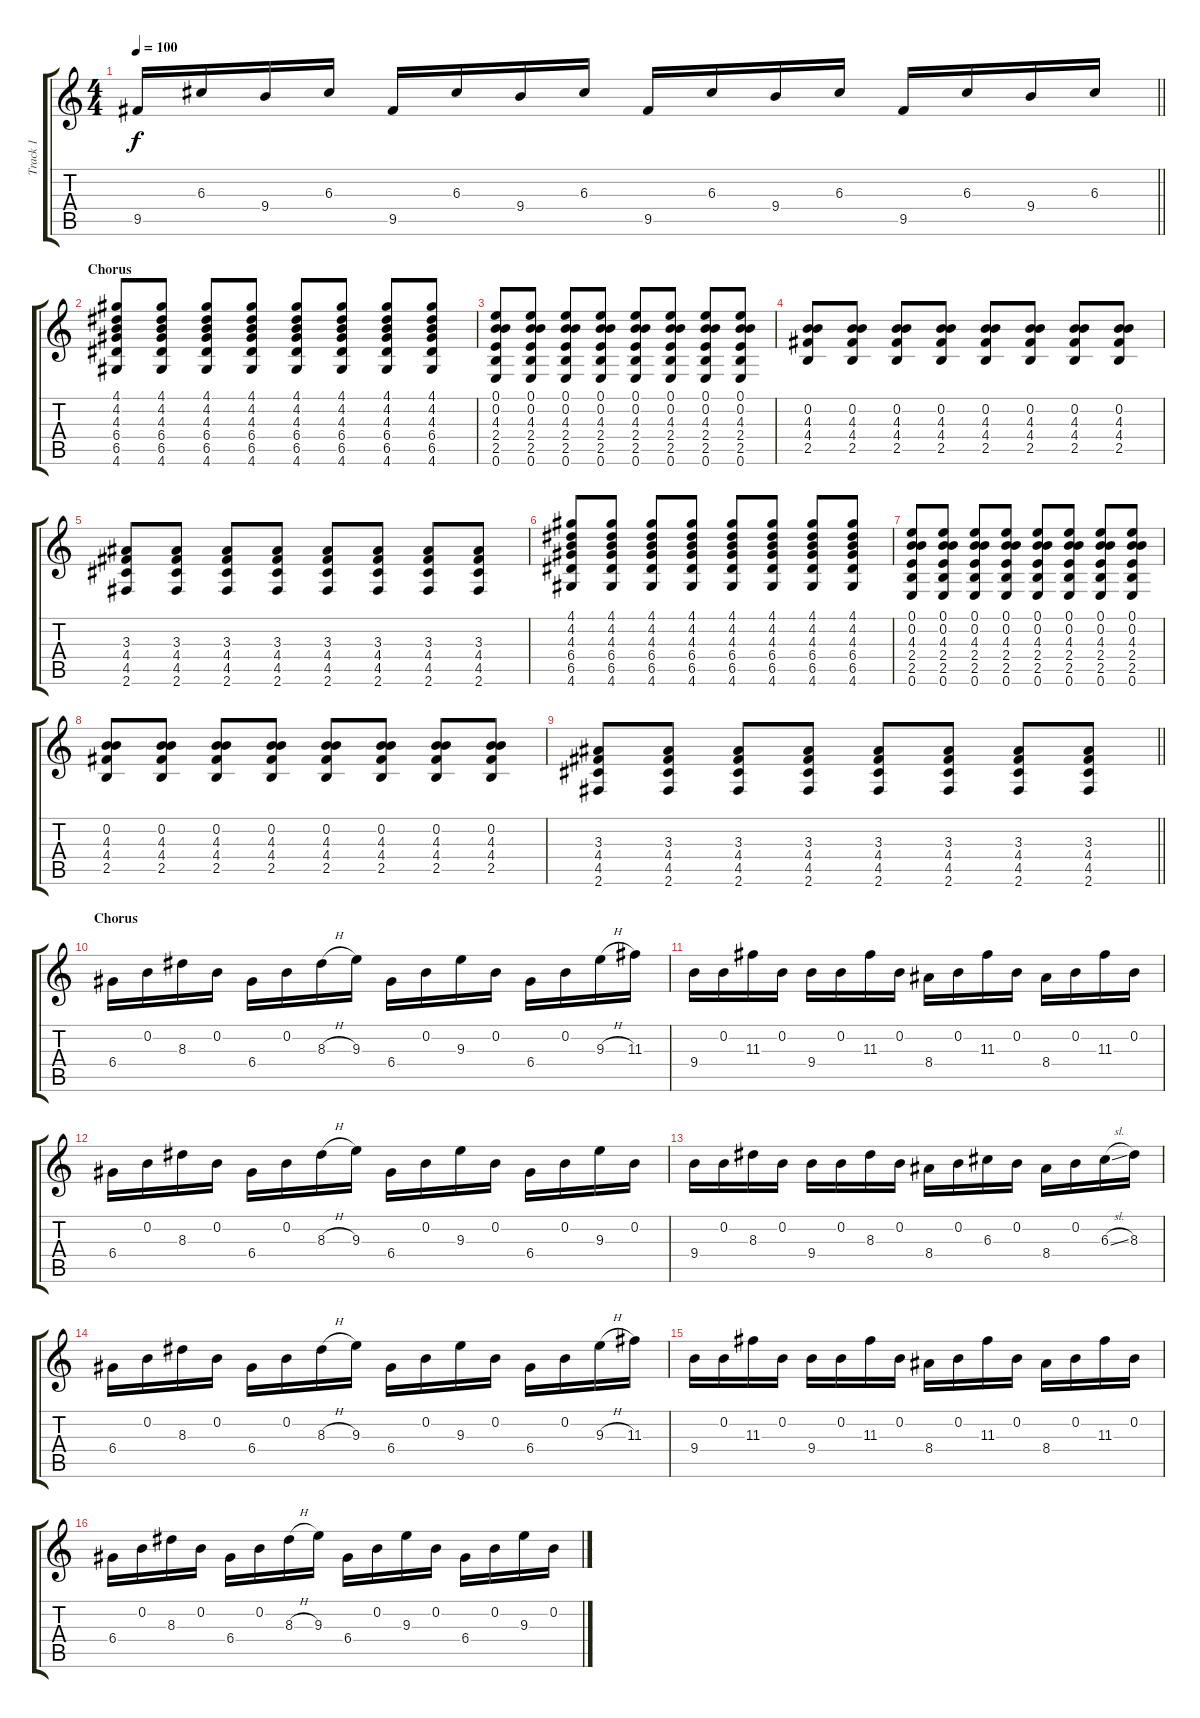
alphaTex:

\track ("Track 1" "Track 1") {instrument acousticguitarsteel}
\staff {score tabs}
\tuning (E4 B3 G3 D3 A2 E2) {hide}
\ts (4 4)
\tempo 100
\clef g2
\barLineRight lightlight
\ks c
9.5.16{dy f} 6.3.16 9.4.16 6.3.16 9.5.16 6.3.16 9.4.16 6.3.16 9.5.16 6.3.16 9.4.16 6.3.16 9.5.16 6.3.16 9.4.16 6.3.16 |
\section ("" "Chorus")
(4.1 4.2 4.3 6.4 6.5 4.6).8 (4.1 4.2 4.3 6.4 6.5 4.6).8 (4.1 4.2 4.3 6.4 6.5 4.6).8 (4.1 4.2 4.3 6.4 6.5 4.6).8 (4.1 4.2 4.3 6.4 6.5 4.6).8 (4.1 4.2 4.3 6.4 6.5 4.6).8 (4.1 4.2 4.3 6.4 6.5 4.6).8 (4.1 4.2 4.3 6.4 6.5 4.6).8 |
(0.1 0.2 4.3 2.4 2.5 0.6).8 (0.1 0.2 4.3 2.4 2.5 0.6).8 (0.1 0.2 4.3 2.4 2.5 0.6).8 (0.1 0.2 4.3 2.4 2.5 0.6).8 (0.1 0.2 4.3 2.4 2.5 0.6).8 (0.1 0.2 4.3 2.4 2.5 0.6).8 (0.1 0.2 4.3 2.4 2.5 0.6).8 (0.1 0.2 4.3 2.4 2.5 0.6).8 |
(0.2 4.3 4.4 2.5).8 (0.2 4.3 4.4 2.5).8 (0.2 4.3 4.4 2.5).8 (0.2 4.3 4.4 2.5).8 (0.2 4.3 4.4 2.5).8 (0.2 4.3 4.4 2.5).8 (0.2 4.3 4.4 2.5).8 (0.2 4.3 4.4 2.5).8 |
(3.3 4.4 4.5 2.6).8 (3.3 4.4 4.5 2.6).8 (3.3 4.4 4.5 2.6).8 (3.3 4.4 4.5 2.6).8 (3.3 4.4 4.5 2.6).8 (3.3 4.4 4.5 2.6).8 (3.3 4.4 4.5 2.6).8 (3.3 4.4 4.5 2.6).8 |
(4.1 4.2 4.3 6.4 6.5 4.6).8 (4.1 4.2 4.3 6.4 6.5 4.6).8 (4.1 4.2 4.3 6.4 6.5 4.6).8 (4.1 4.2 4.3 6.4 6.5 4.6).8 (4.1 4.2 4.3 6.4 6.5 4.6).8 (4.1 4.2 4.3 6.4 6.5 4.6).8 (4.1 4.2 4.3 6.4 6.5 4.6).8 (4.1 4.2 4.3 6.4 6.5 4.6).8 |
(0.1 0.2 4.3 2.4 2.5 0.6).8 (0.1 0.2 4.3 2.4 2.5 0.6).8 (0.1 0.2 4.3 2.4 2.5 0.6).8 (0.1 0.2 4.3 2.4 2.5 0.6).8 (0.1 0.2 4.3 2.4 2.5 0.6).8 (0.1 0.2 4.3 2.4 2.5 0.6).8 (0.1 0.2 4.3 2.4 2.5 0.6).8 (0.1 0.2 4.3 2.4 2.5 0.6).8 |
(0.2 4.3 4.4 2.5).8 (0.2 4.3 4.4 2.5).8 (0.2 4.3 4.4 2.5).8 (0.2 4.3 4.4 2.5).8 (0.2 4.3 4.4 2.5).8 (0.2 4.3 4.4 2.5).8 (0.2 4.3 4.4 2.5).8 (0.2 4.3 4.4 2.5).8 |
\barLineRight lightlight
(3.3 4.4 4.5 2.6).8 (3.3 4.4 4.5 2.6).8 (3.3 4.4 4.5 2.6).8 (3.3 4.4 4.5 2.6).8 (3.3 4.4 4.5 2.6).8 (3.3 4.4 4.5 2.6).8 (3.3 4.4 4.5 2.6).8 (3.3 4.4 4.5 2.6).8 |
\section ("" "Chorus")
6.4.16 0.2.16 8.3.16 0.2.16 6.4.16 0.2.16 8.3{h}.16 9.3.16 6.4.16 0.2.16 9.3.16 0.2.16 6.4.16 0.2.16 9.3{h}.16 11.3.16 |
9.4.16 0.2.16 11.3.16 0.2.16 9.4.16 0.2.16 11.3.16 0.2.16 8.4.16 0.2.16 11.3.16 0.2.16 8.4.16 0.2.16 11.3.16 0.2.16 |
6.4.16 0.2.16 8.3.16 0.2.16 6.4.16 0.2.16 8.3{h}.16 9.3.16 6.4.16 0.2.16 9.3.16 0.2.16 6.4.16 0.2.16 9.3.16 0.2.16 |
9.4.16 0.2.16 8.3.16 0.2.16 9.4.16 0.2.16 8.3.16 0.2.16 8.4.16 0.2.16 6.3.16 0.2.16 8.4.16 0.2.16 6.3{sl}.16 8.3.16 |
6.4.16 0.2.16 8.3.16 0.2.16 6.4.16 0.2.16 8.3{h}.16 9.3.16 6.4.16 0.2.16 9.3.16 0.2.16 6.4.16 0.2.16 9.3{h}.16 11.3.16 |
9.4.16 0.2.16 11.3.16 0.2.16 9.4.16 0.2.16 11.3.16 0.2.16 8.4.16 0.2.16 11.3.16 0.2.16 8.4.16 0.2.16 11.3.16 0.2.16 |
6.4.16 0.2.16 8.3.16 0.2.16 6.4.16 0.2.16 8.3{h}.16 9.3.16 6.4.16 0.2.16 9.3.16 0.2.16 6.4.16 0.2.16 9.3.16 0.2.16
